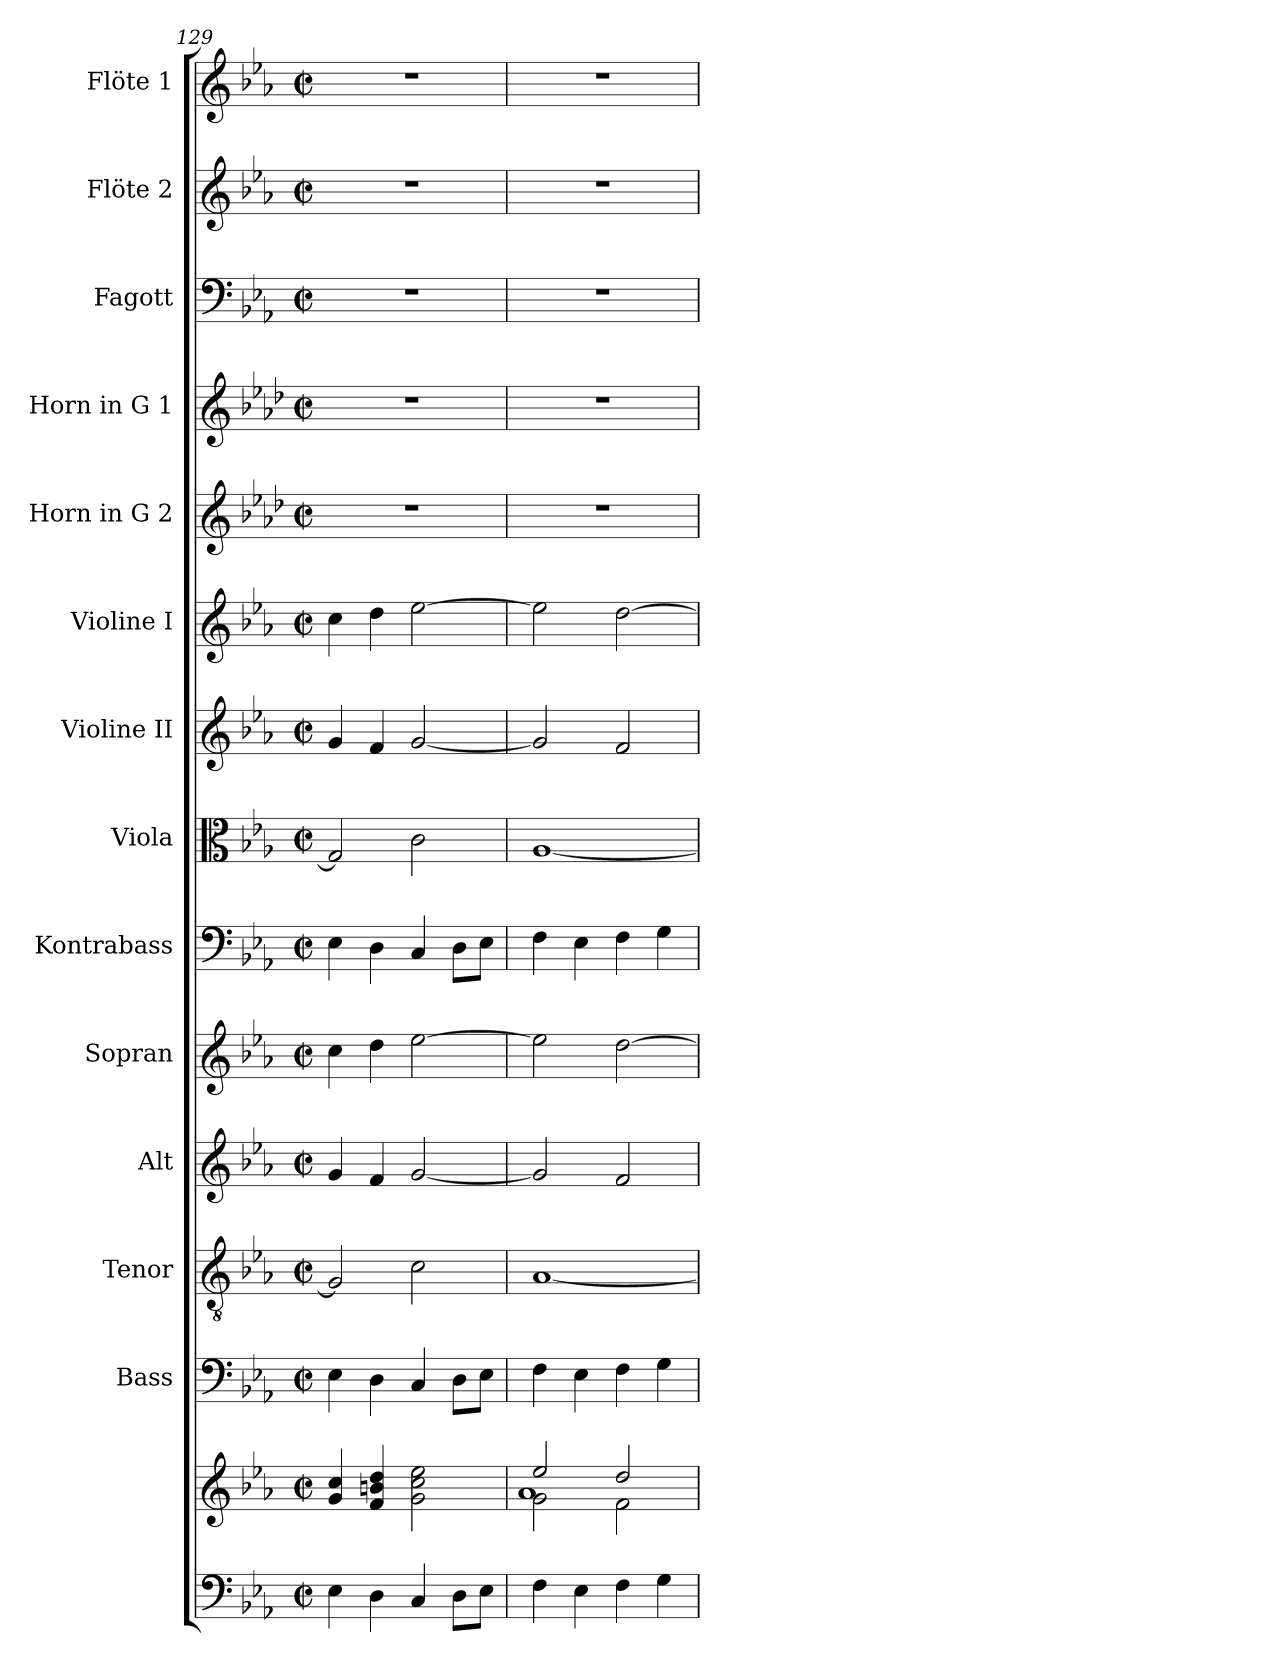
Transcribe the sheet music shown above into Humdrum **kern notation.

**kern	**kern	**kern	**kern	**kern	**kern	**kern	**kern	**kern	**kern	**kern	**kern	**kern	**kern	**kern
*part14	*part14	*part13	*part12	*part11	*part10	*part9	*part8	*part7	*part6	*part5	*part4	*part3	*part2	*part1
*staff15	*staff14	*staff13	*staff12	*staff11	*staff10	*staff9	*staff8	*staff7	*staff6	*staff5	*staff4	*staff3	*staff2	*staff1
*	*	*I"Bass	*I"Tenor	*I"Alt	*I"Sopran	*I"Kontrabass	*I"Viola	*I"Violine II	*I"Violine I	*I"Horn in G 2	*I"Horn in G 1	*I"Fagott	*I"Flöte 2	*I"Flöte 1
*	*	*I'B.	*I'T.	*I'A.	*I'S.	*I'Kb.	*I'Vla.	*I'Vl. II	*I'Vl. I	*	*	*I'Fg.	*I'Fl. 2	*I'Fl. 1
*clefF4	*clefG2	*clefF4	*clefGv2	*clefG2	*clefG2	*clefF4	*clefC3	*clefG2	*clefG2	*clefG2	*clefG2	*clefF4	*clefG2	*clefG2
*	*	*	*	*	*	*ITrd7c12	*	*	*	*ITrd3c5	*ITrd3c5	*	*	*
*k[b-e-a-]	*k[b-e-a-]	*k[b-e-a-]	*k[b-e-a-]	*k[b-e-a-]	*k[b-e-a-]	*k[b-e-a-]	*k[b-e-a-]	*k[b-e-a-]	*k[b-e-a-]	*k[b-e-a-]	*k[b-e-a-]	*k[b-e-a-]	*k[b-e-a-]	*k[b-e-a-]
*E-:	*E-:	*E-:	*E-:	*E-:	*E-:	*E-:	*E-:	*E-:	*E-:	*E-:	*E-:	*E-:	*E-:	*E-:
*M2/2	*M2/2	*M2/2	*M2/2	*M2/2	*M2/2	*M2/2	*M2/2	*M2/2	*M2/2	*M2/2	*M2/2	*M2/2	*M2/2	*M2/2
*met(c|)	*met(c|)	*met(c|)	*met(c|)	*met(c|)	*met(c|)	*met(c|)	*met(c|)	*met(c|)	*met(c|)	*met(c|)	*met(c|)	*met(c|)	*met(c|)	*met(c|)
=129	=129	=129	=129	=129	=129	=129	=129	=129	=129	=129	=129	=129	=129	=129
4E-\	4g/ 4cc/	4E-\	2G/]	4g/	4cc\	4EE-\	2G/]	4g/	4cc\	1r	1r	1r	1r	1r
4D\	4f/ 4bn/ 4dd/	4D\	.	4f/	4dd\	4DD\	.	4f/	4dd\	.	.	.	.	.
4C/	2g\ 2cc\ 2ee-\	4C/	2c\	[2g/	[2ee-\	4CC/	2c\	[2g/	[2ee-\	.	.	.	.	.
8D\L	.	8D\L	.	.	.	8DD\L	.	.	.	.	.	.	.	.
8E-\J	.	8E-\J	.	.	.	8EE-\J	.	.	.	.	.	.	.	.
=130	=130	=130	=130	=130	=130	=130	=130	=130	=130	=130	=130	=130	=130	=130
*	*^	*	*	*	*	*	*	*	*	*	*	*	*	*
*	*	*^	*	*	*	*	*	*	*	*	*	*	*	*	*
4F\	2ee-/	2g\	1a-	4F\	[1A-	2g/]	2ee-\]	4FF\	[1A-	2g/]	2ee-\]	1r	1r	1r	1r	1r
4E-\	.	.	.	4E-\	.	.	.	4EE-\	.	.	.	.	.	.	.	.
4F\	2dd/	2f\	.	4F\	.	2f/	[2dd\	4FF\	.	2f/	[2dd\	.	.	.	.	.
4G\	.	.	.	4G\	.	.	.	4GG\	.	.	.	.	.	.	.	.
*	*v	*v	*v	*	*	*	*	*	*	*	*	*	*	*	*	*
=	=	=	=	=	=	=	=	=	=	=	=	=	=	=
*-	*-	*-	*-	*-	*-	*-	*-	*-	*-	*-	*-	*-	*-	*-
